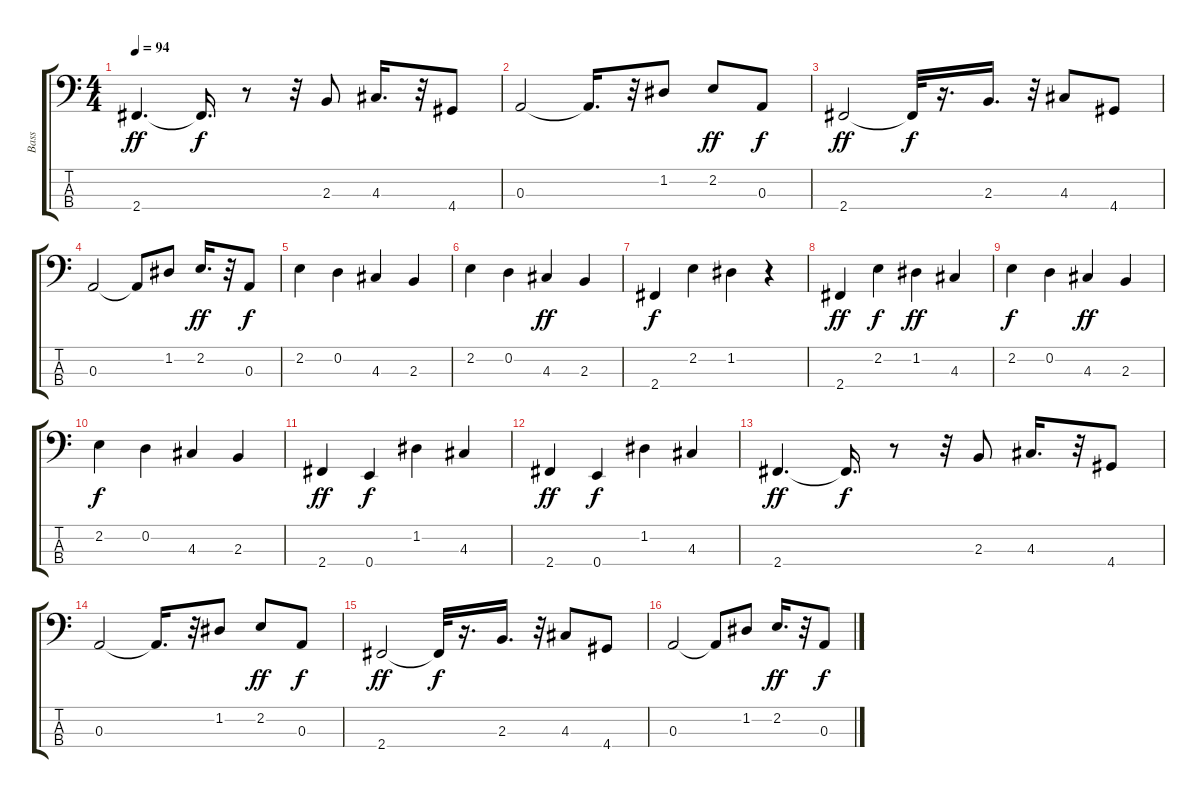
\track ("Bass" "Bass") {instrument electricbassfinger}
\staff {score tabs}
\tuning (G2 D2 A1 E1) {hide}
\ts (4 4)
\tempo 94
\clef f4
\ks c
2.4.4{d dy ff} 2.4{t}.16{d dy f} r.8 r.32 2.3.8 4.3.16{d} r.32 4.4.8 |
0.3.2 0.3{t}.16{d} r.32 1.2.8 2.2.8{dy ff} 0.3.8{dy f} |
2.4.2{dy ff} 2.4{t}.32{dy f} r.16{d} 2.3.16{d} r.32 4.3.8 4.4.8 |
0.3.2 0.3{t}.8 1.2.8 2.2.16{d dy ff} r.32 0.3.8{dy f} |
2.2.4 0.2.4 4.3.4 2.3.4 |
2.2.4 0.2.4 4.3.4{dy ff} 2.3.4 |
2.4.4{dy f} 2.2.4 1.2.4 r.4 |
2.4.4{dy ff} 2.2.4{dy f} 1.2.4{dy ff} 4.3.4 |
2.2.4{dy f} 0.2.4 4.3.4{dy ff} 2.3.4 |
2.2.4{dy f} 0.2.4 4.3.4 2.3.4 |
2.4.4{dy ff} 0.4.4{dy f} 1.2.4 4.3.4 |
2.4.4{dy ff} 0.4.4{dy f} 1.2.4 4.3.4 |
2.4.4{d dy ff} 2.4{t}.16{d dy f} r.8 r.32 2.3.8 4.3.16{d} r.32 4.4.8 |
0.3.2 0.3{t}.16{d} r.32 1.2.8 2.2.8{dy ff} 0.3.8{dy f} |
2.4.2{dy ff} 2.4{t}.32{dy f} r.16{d} 2.3.16{d} r.32 4.3.8 4.4.8 |
0.3.2 0.3{t}.8 1.2.8 2.2.16{d dy ff} r.32 0.3.8{dy f}
